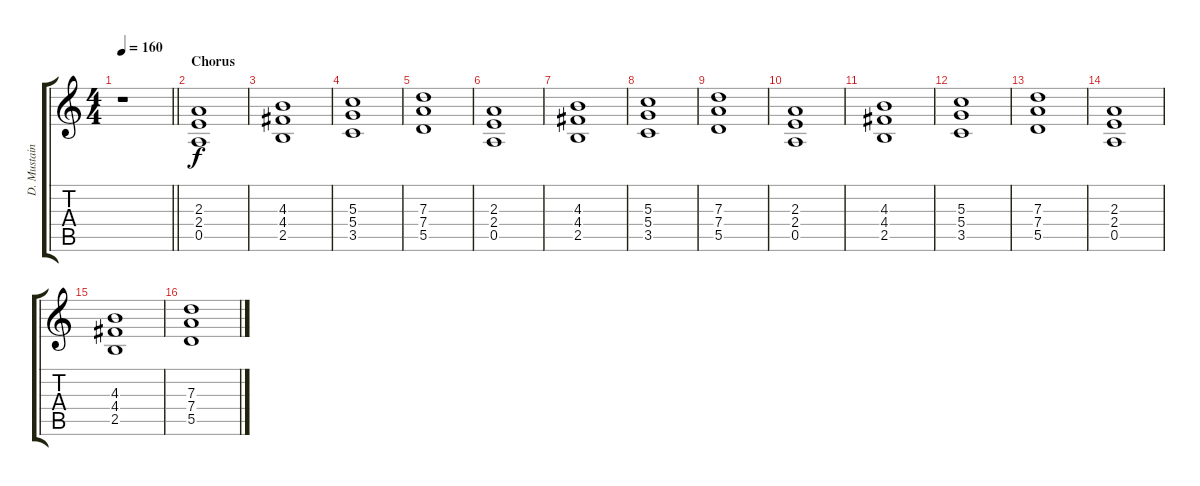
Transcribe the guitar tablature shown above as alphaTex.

\track ("D. Mustaine" "D. Mustain") {instrument distortionguitar}
\staff {score tabs}
\tuning (E4 B3 G3 D3 A2 E2) {hide}
\ts (4 4)
\tempo 160
\clef g2
\barLineRight lightlight
\ks c
r.1{dy f} |
\section ("" "Chorus")
(2.3 2.4 0.5).1 |
(4.3 4.4 2.5).1 |
(5.3 5.4 3.5).1 |
(7.3 7.4 5.5).1 |
(2.3 2.4 0.5).1 |
(4.3 4.4 2.5).1 |
(5.3 5.4 3.5).1 |
(7.3 7.4 5.5).1 |
(2.3 2.4 0.5).1 |
(4.3 4.4 2.5).1 |
(5.3 5.4 3.5).1 |
(7.3 7.4 5.5).1 |
(2.3 2.4 0.5).1 |
(4.3 4.4 2.5).1 |
(7.3 7.4 5.5).1
